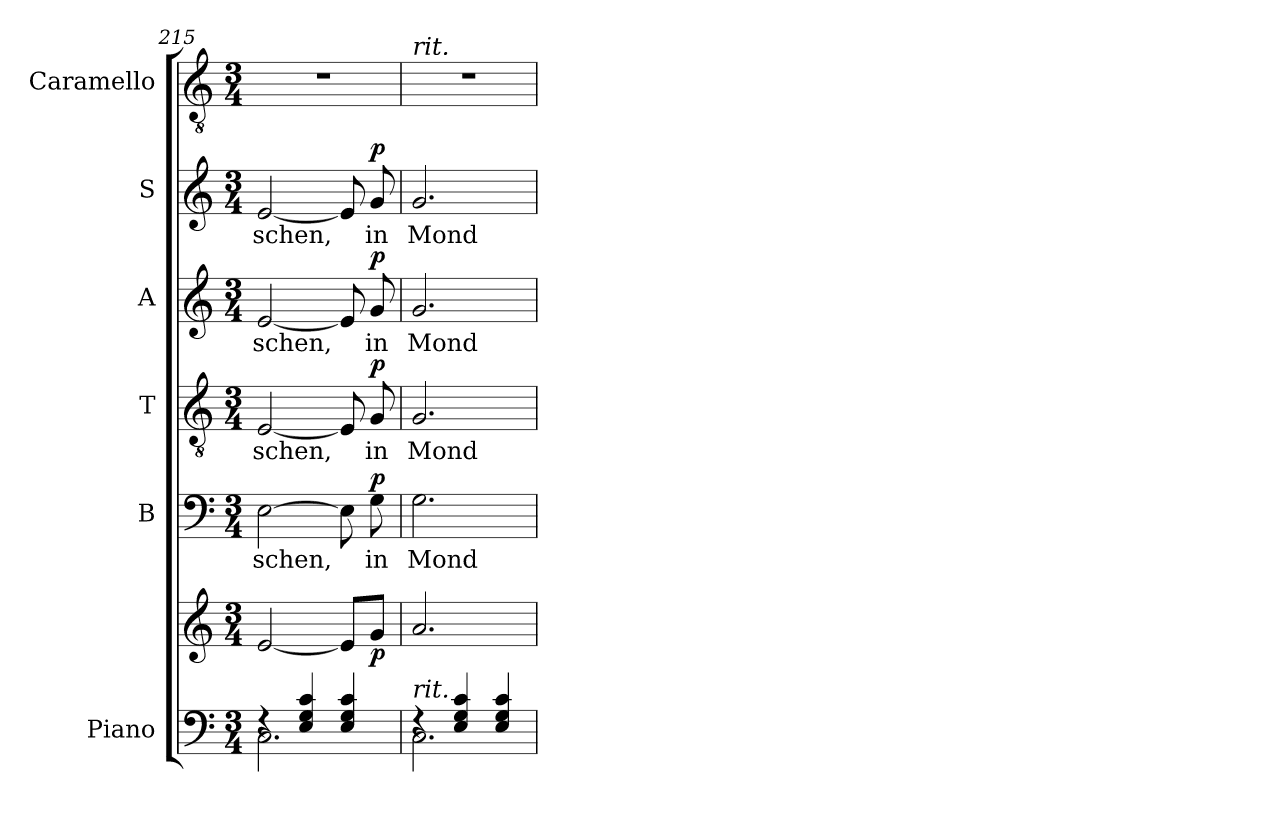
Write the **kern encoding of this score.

**kern	**kern	**dynam	**kern	**text	**dynam	**kern	**text	**dynam	**kern	**text	**dynam	**kern	**text	**dynam	**kern
*part6	*part6	*part6	*part5	*part5	*part5	*part4	*part4	*part4	*part3	*part3	*part3	*part2	*part2	*part2	*part1
*staff7	*staff6	*staff6/7	*staff5	*staff5	*staff5	*staff4	*staff4	*staff4	*staff3	*staff3	*staff3	*staff2	*staff2	*staff2	*staff1
*I"Piano	*	*	*I"B	*	*	*I"T	*	*	*I"A	*	*	*I"S	*	*	*I"Caramello
*I'Pno	*	*	*I'B	*	*	*I'T	*	*	*I'A	*	*	*I'S	*	*	*
*clefF4	*clefG2	*	*clefF4	*	*	*clefGv2	*	*	*clefG2	*	*	*clefG2	*	*	*clefGv2
*k[]	*k[]	*	*k[]	*	*	*k[]	*	*	*k[]	*	*	*k[]	*	*	*k[]
*M3/4	*M3/4	*	*M3/4	*	*	*M3/4	*	*	*M3/4	*	*	*M3/4	*	*	*M3/4
=215	=215	=215	=215	=215	=215	=215	=215	=215	=215	=215	=215	=215	=215	=215	=215
*^	*	*	*	*	*	*	*	*	*	*	*	*	*	*	*
!	!	!	!	!	!LO:LY:b	!	!	!LO:LY:b	!	!	!LO:LY:b	!	!	!LO:LY:b	!	!
4rF	2.C\	[2e/	.	[2E\	-schen,	.	[2E/	-schen,	.	[2e/	-schen,	.	[2e/	-schen,	.	2.r
4E/ 4G/ 4c/	.	.	.	.	.	.	.	.	.	.	.	.	.	.	.	.
4E/ 4G/ 4c/	.	8e/L]	.	8E\]	.	.	8E/]	.	.	8e/]	.	.	8e/]	.	.	.
!	!	!	!LO:DY:b	!	!LO:LY:b	!LO:DY:a	!	!LO:LY:b	!LO:DY:a	!	!LO:LY:b	!LO:DY:a	!	!LO:LY:b	!LO:DY:a	!
.	.	8g/J	p	8G\	in	p	8G/	in	p	8g/	in	p	8g/	in	p	.
!!LO:PB:g=z
=216	=216	=216	=216	=216	=216	=216	=216	=216	=216	=216	=216	=216	=216	=216	=216	=216
!	!	!	!	!	!	!	!	!	!	!	!	!	!	!	!	!LO:TX:a:i:t=rit.
!LO:TX:a:i:t=rit.	!	!	!	!	!	!	!	!	!	!	!	!	!	!	!	!
!	!	!	!	!	!LO:LY:b	!	!	!LO:LY:b	!	!	!LO:LY:b	!	!	!LO:LY:b	!	!
4rF	2.C\	2.a/	.	2.G\	Mond-	.	2.G/	Mond-	.	2.g/	Mond-	.	2.g/	Mond-	.	2.r
4E/ 4G/ 4c/	.	.	.	.	.	.	.	.	.	.	.	.	.	.	.	.
4E/ 4G/ 4c/	.	.	.	.	.	.	.	.	.	.	.	.	.	.	.	.
*v	*v	*	*	*	*	*	*	*	*	*	*	*	*	*	*	*
=	=	=	=	=	=	=	=	=	=	=	=	=	=	=	=
*-	*-	*-	*-	*-	*-	*-	*-	*-	*-	*-	*-	*-	*-	*-	*-
